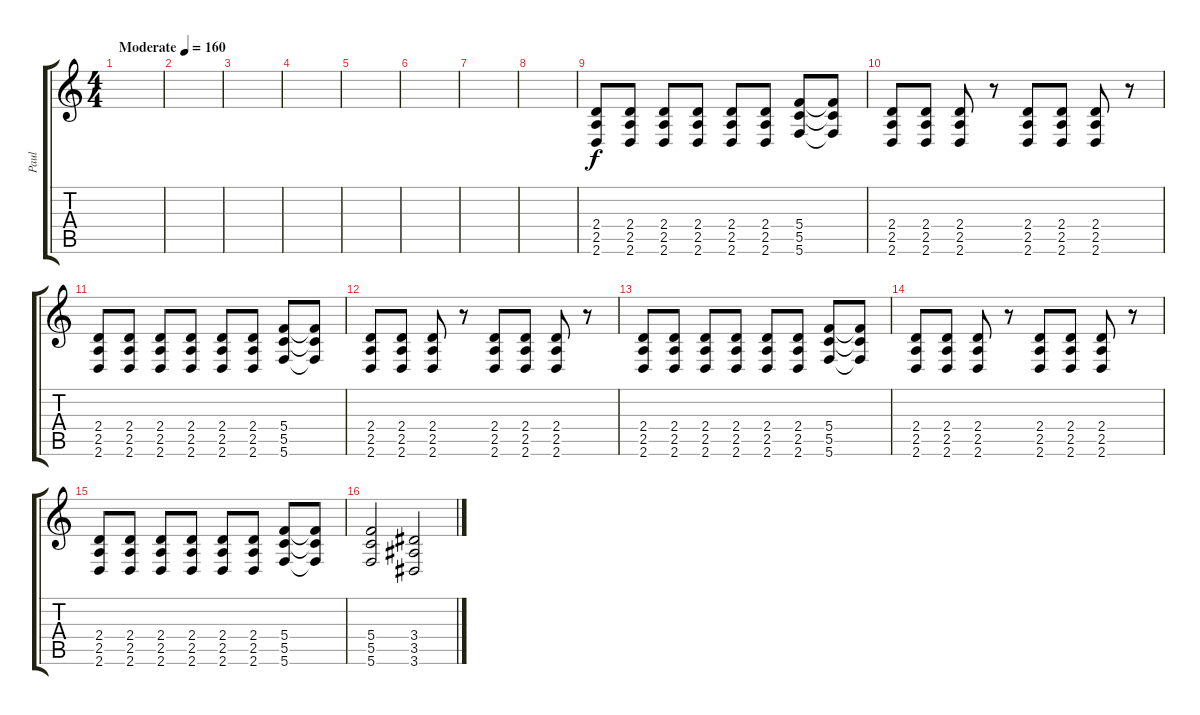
\track ("Paul" "Paul") {instrument distortionguitar}
\staff {score tabs}
\tuning (D4 A3 F3 C3 G2 C2) {hide}
\ts (4 4)
\tempo (160 "Moderate")
\clef g2
\ks c
|
|
|
|
|
|
|
|
(2.4 2.5 2.6).8 (2.4 2.5 2.6).8 (2.4 2.5 2.6).8 (2.4 2.5 2.6).8 (2.4 2.5 2.6).8 (2.4 2.5 2.6).8 (5.4 5.5 5.6).8 (5.4{t} 5.5{t} 5.6{t}).8 |
(2.4 2.5 2.6).8 (2.4 2.5 2.6).8 (2.4 2.5 2.6).8 r.8 (2.4 2.5 2.6).8 (2.4 2.5 2.6).8 (2.4 2.5 2.6).8 r.8 |
(2.4 2.5 2.6).8 (2.4 2.5 2.6).8 (2.4 2.5 2.6).8 (2.4 2.5 2.6).8 (2.4 2.5 2.6).8 (2.4 2.5 2.6).8 (5.4 5.5 5.6).8 (5.4{t} 5.5{t} 5.6{t}).8 |
(2.4 2.5 2.6).8 (2.4 2.5 2.6).8 (2.4 2.5 2.6).8 r.8 (2.4 2.5 2.6).8 (2.4 2.5 2.6).8 (2.4 2.5 2.6).8 r.8 |
(2.4 2.5 2.6).8 (2.4 2.5 2.6).8 (2.4 2.5 2.6).8 (2.4 2.5 2.6).8 (2.4 2.5 2.6).8 (2.4 2.5 2.6).8 (5.4 5.5 5.6).8 (5.4{t} 5.5{t} 5.6{t}).8 |
(2.4 2.5 2.6).8 (2.4 2.5 2.6).8 (2.4 2.5 2.6).8 r.8 (2.4 2.5 2.6).8 (2.4 2.5 2.6).8 (2.4 2.5 2.6).8 r.8 |
(2.4 2.5 2.6).8 (2.4 2.5 2.6).8 (2.4 2.5 2.6).8 (2.4 2.5 2.6).8 (2.4 2.5 2.6).8 (2.4 2.5 2.6).8 (5.4 5.5 5.6).8 (5.4{t} 5.5{t} 5.6{t}).8 |
(5.4 5.5 5.6).2 (3.4 3.5 3.6).2
